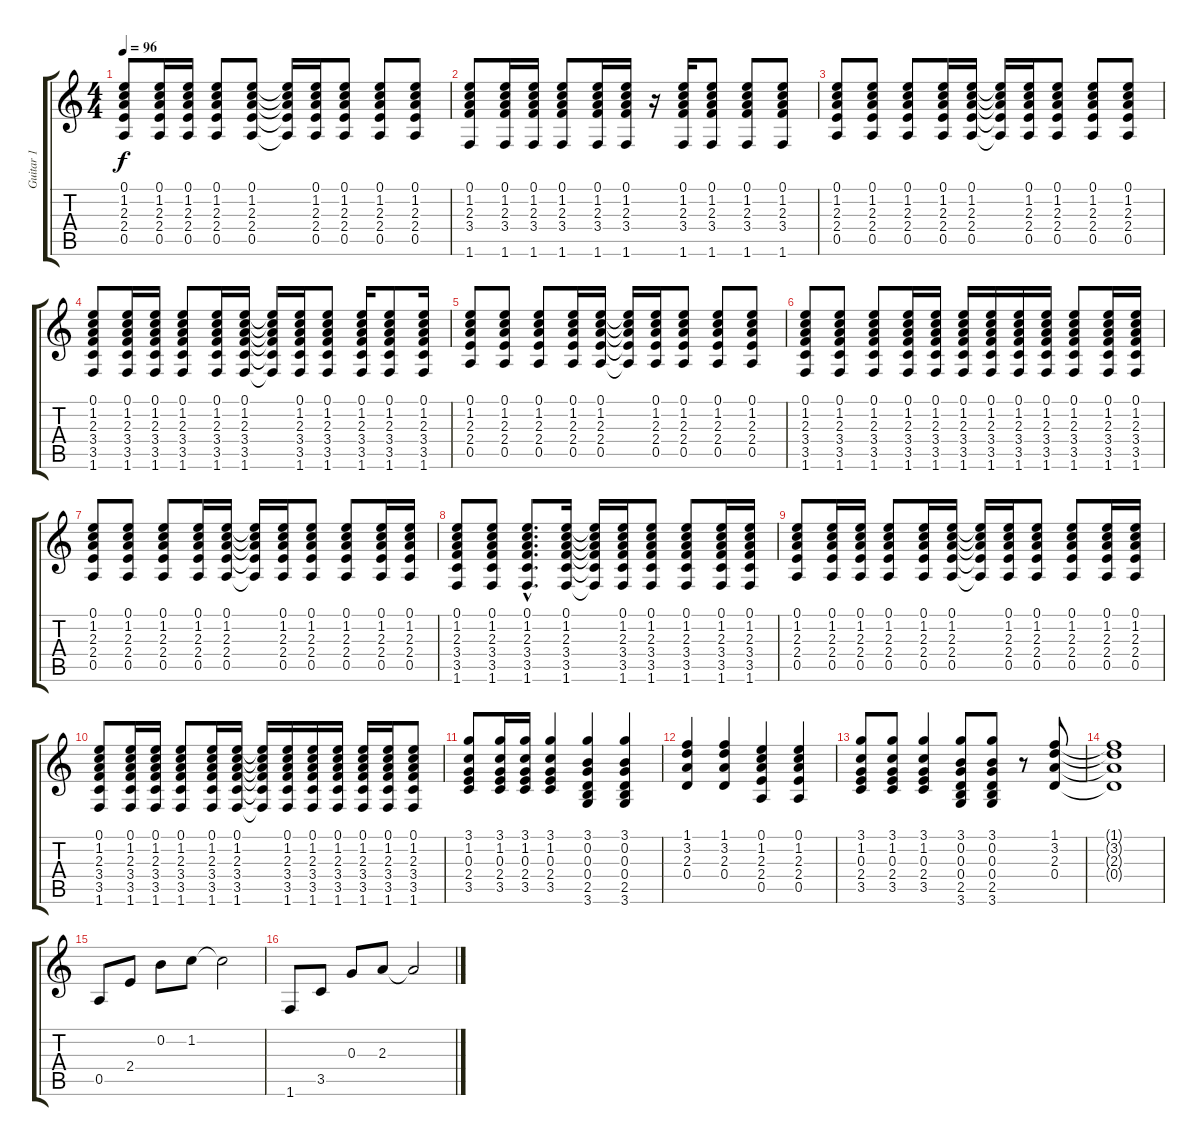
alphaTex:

\track ("Guitar 1" "Guitar 1") {instrument electricguitarclean}
\staff {score tabs}
\tuning (E4 B3 G3 D3 A2 E2) {hide}
\ts (4 4)
\tempo 96
\clef g2
\ks c
(0.1 1.2 2.3 2.4 0.5).8{dy f} (0.1 1.2 2.3 2.4 0.5).16 (0.1 1.2 2.3 2.4 0.5).16 (0.1 1.2 2.3 2.4 0.5).8 (0.1 1.2 2.3 2.4 0.5).8 (0.1{t} 1.2{t} 2.3{t} 2.4{t} 0.5{t}).16 (0.1 1.2 2.3 2.4 0.5).16 (0.1 1.2 2.3 2.4 0.5).8 (0.1 1.2 2.3 2.4 0.5).8 (0.1 1.2 2.3 2.4 0.5).8 |
(0.1 1.2 2.3 3.4 1.6).8 (0.1 1.2 2.3 3.4 1.6).16 (0.1 1.2 2.3 3.4 1.6).16 (0.1 1.2 2.3 3.4 1.6).8 (0.1 1.2 2.3 3.4 1.6).16 (0.1 1.2 2.3 3.4 1.6).16 r.16 (0.1 1.2 2.3 3.4 1.6).16 (0.1 1.2 2.3 3.4 1.6).8 (0.1 1.2 2.3 3.4 1.6).8 (0.1 1.2 2.3 3.4 1.6).8 |
(0.1 1.2 2.3 2.4 0.5).8 (0.1 1.2 2.3 2.4 0.5).8 (0.1 1.2 2.3 2.4 0.5).8 (0.1 1.2 2.3 2.4 0.5).16 (0.1 1.2 2.3 2.4 0.5).16 (0.1{t} 1.2{t} 2.3{t} 2.4{t} 0.5{t}).16 (0.1 1.2 2.3 2.4 0.5).16 (0.1 1.2 2.3 2.4 0.5).8 (0.1 1.2 2.3 2.4 0.5).8 (0.1 1.2 2.3 2.4 0.5).8 |
(0.1 1.2 2.3 3.4 3.5 1.6).8 (0.1 1.2 2.3 3.4 3.5 1.6).16 (0.1 1.2 2.3 3.4 3.5 1.6).16 (0.1 1.2 2.3 3.4 3.5 1.6).8 (0.1 1.2 2.3 3.4 3.5 1.6).16 (0.1 1.2 2.3 3.4 3.5 1.6).16 (0.1{t} 1.2{t} 2.3{t} 3.4{t} 3.5{t} 1.6{t}).16 (0.1 1.2 2.3 3.4 3.5 1.6).16 (0.1 1.2 2.3 3.4 3.5 1.6).8 (0.1 1.2 2.3 3.4 3.5 1.6).16 (0.1 1.2 2.3 3.4 3.5 1.6).8 (0.1 1.2 2.3 3.4 3.5 1.6).16 |
(0.1 1.2 2.3 2.4 0.5).8 (0.1 1.2 2.3 2.4 0.5).8 (0.1 1.2 2.3 2.4 0.5).8 (0.1 1.2 2.3 2.4 0.5).16 (0.1 1.2 2.3 2.4 0.5).16 (0.1{t} 1.2{t} 2.3{t} 2.4{t} 0.5{t}).16 (0.1 1.2 2.3 2.4 0.5).16 (0.1 1.2 2.3 2.4 0.5).8 (0.1 1.2 2.3 2.4 0.5).8 (0.1 1.2 2.3 2.4 0.5).8 |
(0.1 1.2 2.3 3.4 3.5 1.6).8 (0.1 1.2 2.3 3.4 3.5 1.6).8 (0.1 1.2 2.3 3.4 3.5 1.6).8 (0.1 1.2 2.3 3.4 3.5 1.6).16 (0.1 1.2 2.3 3.4 3.5 1.6).16 (0.1 1.2 2.3 3.4 3.5 1.6).16 (0.1 1.2 2.3 3.4 3.5 1.6).16 (0.1 1.2 2.3 3.4 3.5 1.6).16 (0.1 1.2 2.3 3.4 3.5 1.6).16 (0.1 1.2 2.3 3.4 3.5 1.6).8 (0.1 1.2 2.3 3.4 3.5 1.6).16 (0.1 1.2 2.3 3.4 3.5 1.6).16 |
(0.1 1.2 2.3 2.4 0.5).8 (0.1 1.2 2.3 2.4 0.5).8 (0.1 1.2 2.3 2.4 0.5).8 (0.1 1.2 2.3 2.4 0.5).16 (0.1 1.2 2.3 2.4 0.5).16 (0.1{t} 1.2{t} 2.3{t} 2.4{t} 0.5{t}).16 (0.1 1.2 2.3 2.4 0.5).16 (0.1 1.2 2.3 2.4 0.5).8 (0.1 1.2 2.3 2.4 0.5).8 (0.1 1.2 2.3 2.4 0.5).16 (0.1 1.2 2.3 2.4 0.5).16 |
(0.1 1.2 2.3 3.4 3.5 1.6).8 (0.1 1.2 2.3 3.4 3.5 1.6).8 (0.1{hac} 1.2{hac} 2.3{hac} 3.4{hac} 3.5{hac} 1.6{hac}).8{d} (0.1 1.2 2.3 3.4 3.5 1.6).16 (0.1{t} 1.2{t} 2.3{t} 3.4{t} 3.5{t} 1.6{t}).16 (0.1 1.2 2.3 3.4 3.5 1.6).16 (0.1 1.2 2.3 3.4 3.5 1.6).8 (0.1 1.2 2.3 3.4 3.5 1.6).8 (0.1 1.2 2.3 3.4 3.5 1.6).16 (0.1 1.2 2.3 3.4 3.5 1.6).16 |
(0.1 1.2 2.3 2.4 0.5).8 (0.1 1.2 2.3 2.4 0.5).16 (0.1 1.2 2.3 2.4 0.5).16 (0.1 1.2 2.3 2.4 0.5).8 (0.1 1.2 2.3 2.4 0.5).16 (0.1 1.2 2.3 2.4 0.5).16 (0.1{t} 1.2{t} 2.3{t} 2.4{t} 0.5{t}).16 (0.1 1.2 2.3 2.4 0.5).16 (0.1 1.2 2.3 2.4 0.5).8 (0.1 1.2 2.3 2.4 0.5).8 (0.1 1.2 2.3 2.4 0.5).16 (0.1 1.2 2.3 2.4 0.5).16 |
(0.1 1.2 2.3 3.4 3.5 1.6).8 (0.1 1.2 2.3 3.4 3.5 1.6).16 (0.1 1.2 2.3 3.4 3.5 1.6).16 (0.1 1.2 2.3 3.4 3.5 1.6).8 (0.1 1.2 2.3 3.4 3.5 1.6).16 (0.1 1.2 2.3 3.4 3.5 1.6).16 (0.1{t} 1.2{t} 2.3{t} 3.4{t} 3.5{t} 1.6{t}).16 (0.1 1.2 2.3 3.4 3.5 1.6).16 (0.1 1.2 2.3 3.4 3.5 1.6).16 (0.1 1.2 2.3 3.4 3.5 1.6).16 (0.1 1.2 2.3 3.4 3.5 1.6).16 (0.1 1.2 2.3 3.4 3.5 1.6).16 (0.1 1.2 2.3 3.4 3.5 1.6).8 |
(3.1 1.2 0.3 2.4 3.5).8 (3.1 1.2 0.3 2.4 3.5).16 (3.1 1.2 0.3 2.4 3.5).16 (3.1 1.2 0.3 2.4 3.5).4 (3.1 0.2 0.3 0.4 2.5 3.6).4 (3.1 0.2 0.3 0.4 2.5 3.6).4 |
(1.1 3.2 2.3 0.4).4 (1.1 3.2 2.3 0.4).4 (0.1 1.2 2.3 2.4 0.5).4 (0.1 1.2 2.3 2.4 0.5).4 |
(3.1 1.2 0.3 2.4 3.5).8 (3.1 1.2 0.3 2.4 3.5).8 (3.1 1.2 0.3 2.4 3.5).4 (3.1 0.2 0.3 0.4 2.5 3.6).8 (3.1 0.2 0.3 0.4 2.5 3.6).8 r.8 (1.1 3.2 2.3 0.4).8 |
(1.1{t} 3.2{t} 2.3{t} 0.4{t}).1 |
0.5.8 2.4.8 0.2.8 1.2.8 1.2{t}.2 |
1.6.8 3.5.8 0.3.8 2.3.8 2.3{t}.2
